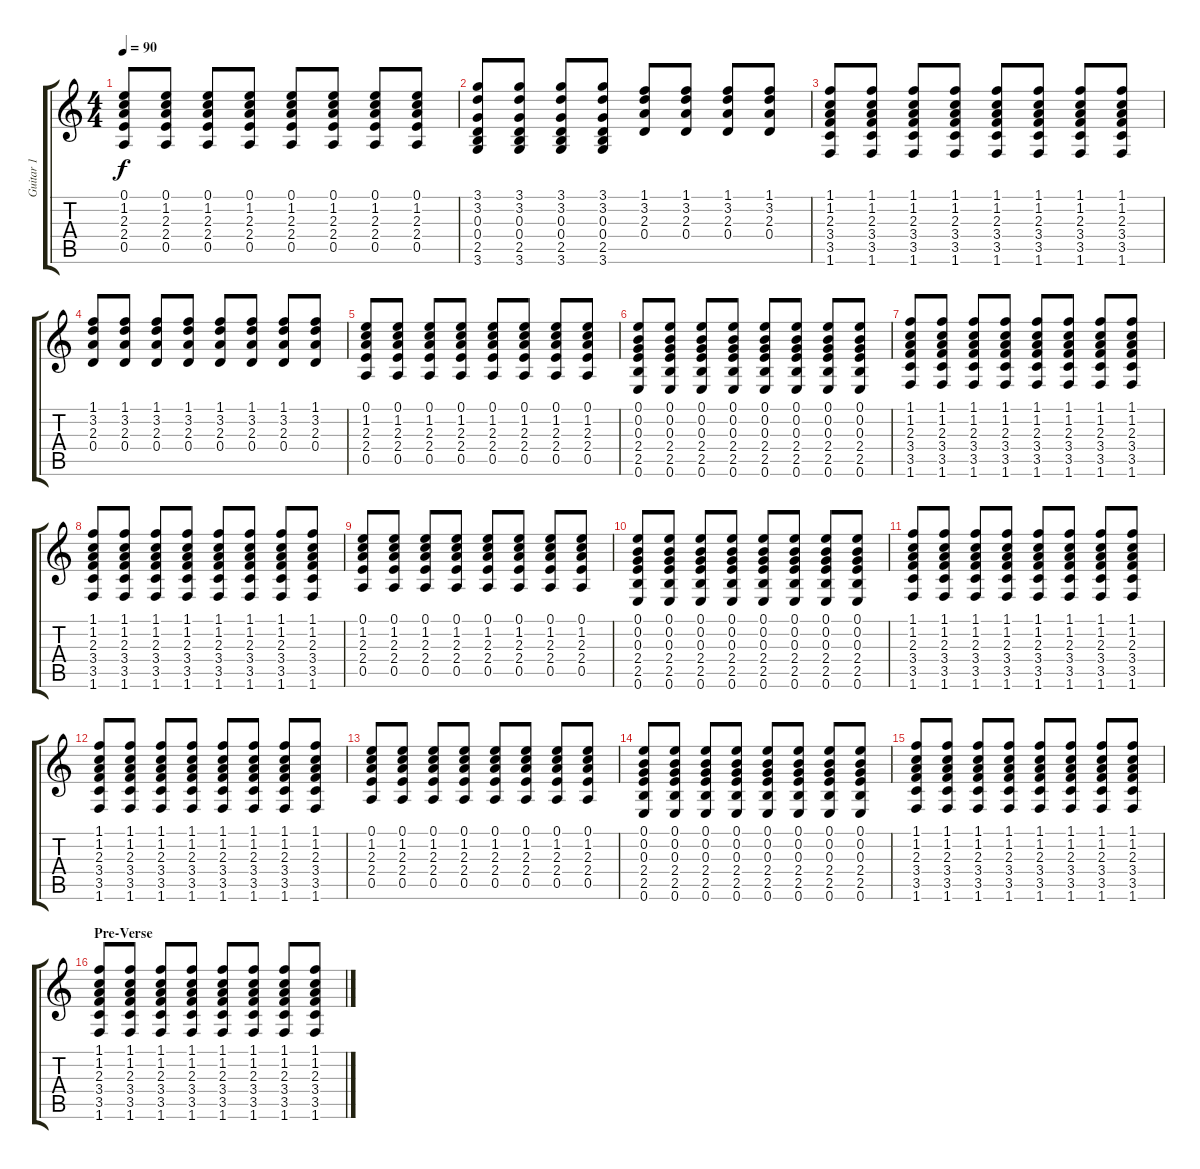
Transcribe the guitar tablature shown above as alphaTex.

\track ("Guitar 1" "Guitar 1") {instrument electricguitarclean}
\staff {score tabs}
\tuning (E4 B3 G3 D3 A2 E2) {hide}
\ts (4 4)
\tempo 90
\clef g2
\ks c
(0.1 1.2 2.3 2.4 0.5).8{dy f} (0.1 1.2 2.3 2.4 0.5).8 (0.1 1.2 2.3 2.4 0.5).8 (0.1 1.2 2.3 2.4 0.5).8 (0.1 1.2 2.3 2.4 0.5).8 (0.1 1.2 2.3 2.4 0.5).8 (0.1 1.2 2.3 2.4 0.5).8 (0.1 1.2 2.3 2.4 0.5).8 |
(3.1 3.2 0.3 0.4 2.5 3.6).8 (3.1 3.2 0.3 0.4 2.5 3.6).8 (3.1 3.2 0.3 0.4 2.5 3.6).8 (3.1 3.2 0.3 0.4 2.5 3.6).8 (1.1 3.2 2.3 0.4).8 (1.1 3.2 2.3 0.4).8 (1.1 3.2 2.3 0.4).8 (1.1 3.2 2.3 0.4).8 |
(1.1 1.2 2.3 3.4 3.5 1.6).8 (1.1 1.2 2.3 3.4 3.5 1.6).8 (1.1 1.2 2.3 3.4 3.5 1.6).8 (1.1 1.2 2.3 3.4 3.5 1.6).8 (1.1 1.2 2.3 3.4 3.5 1.6).8 (1.1 1.2 2.3 3.4 3.5 1.6).8 (1.1 1.2 2.3 3.4 3.5 1.6).8 (1.1 1.2 2.3 3.4 3.5 1.6).8 |
(1.1 3.2 2.3 0.4).8 (1.1 3.2 2.3 0.4).8 (1.1 3.2 2.3 0.4).8 (1.1 3.2 2.3 0.4).8 (1.1 3.2 2.3 0.4).8 (1.1 3.2 2.3 0.4).8 (1.1 3.2 2.3 0.4).8 (1.1 3.2 2.3 0.4).8 |
(0.1 1.2 2.3 2.4 0.5).8 (0.1 1.2 2.3 2.4 0.5).8 (0.1 1.2 2.3 2.4 0.5).8 (0.1 1.2 2.3 2.4 0.5).8 (0.1 1.2 2.3 2.4 0.5).8 (0.1 1.2 2.3 2.4 0.5).8 (0.1 1.2 2.3 2.4 0.5).8 (0.1 1.2 2.3 2.4 0.5).8 |
(0.1 0.2 0.3 2.4 2.5 0.6).8 (0.1 0.2 0.3 2.4 2.5 0.6).8 (0.1 0.2 0.3 2.4 2.5 0.6).8 (0.1 0.2 0.3 2.4 2.5 0.6).8 (0.1 0.2 0.3 2.4 2.5 0.6).8 (0.1 0.2 0.3 2.4 2.5 0.6).8 (0.1 0.2 0.3 2.4 2.5 0.6).8 (0.1 0.2 0.3 2.4 2.5 0.6).8 |
(1.1 1.2 2.3 3.4 3.5 1.6).8 (1.1 1.2 2.3 3.4 3.5 1.6).8 (1.1 1.2 2.3 3.4 3.5 1.6).8 (1.1 1.2 2.3 3.4 3.5 1.6).8 (1.1 1.2 2.3 3.4 3.5 1.6).8 (1.1 1.2 2.3 3.4 3.5 1.6).8 (1.1 1.2 2.3 3.4 3.5 1.6).8 (1.1 1.2 2.3 3.4 3.5 1.6).8 |
(1.1 1.2 2.3 3.4 3.5 1.6).8 (1.1 1.2 2.3 3.4 3.5 1.6).8 (1.1 1.2 2.3 3.4 3.5 1.6).8 (1.1 1.2 2.3 3.4 3.5 1.6).8 (1.1 1.2 2.3 3.4 3.5 1.6).8 (1.1 1.2 2.3 3.4 3.5 1.6).8 (1.1 1.2 2.3 3.4 3.5 1.6).8 (1.1 1.2 2.3 3.4 3.5 1.6).8 |
(0.1 1.2 2.3 2.4 0.5).8 (0.1 1.2 2.3 2.4 0.5).8 (0.1 1.2 2.3 2.4 0.5).8 (0.1 1.2 2.3 2.4 0.5).8 (0.1 1.2 2.3 2.4 0.5).8 (0.1 1.2 2.3 2.4 0.5).8 (0.1 1.2 2.3 2.4 0.5).8 (0.1 1.2 2.3 2.4 0.5).8 |
(0.1 0.2 0.3 2.4 2.5 0.6).8 (0.1 0.2 0.3 2.4 2.5 0.6).8 (0.1 0.2 0.3 2.4 2.5 0.6).8 (0.1 0.2 0.3 2.4 2.5 0.6).8 (0.1 0.2 0.3 2.4 2.5 0.6).8 (0.1 0.2 0.3 2.4 2.5 0.6).8 (0.1 0.2 0.3 2.4 2.5 0.6).8 (0.1 0.2 0.3 2.4 2.5 0.6).8 |
(1.1 1.2 2.3 3.4 3.5 1.6).8 (1.1 1.2 2.3 3.4 3.5 1.6).8 (1.1 1.2 2.3 3.4 3.5 1.6).8 (1.1 1.2 2.3 3.4 3.5 1.6).8 (1.1 1.2 2.3 3.4 3.5 1.6).8 (1.1 1.2 2.3 3.4 3.5 1.6).8 (1.1 1.2 2.3 3.4 3.5 1.6).8 (1.1 1.2 2.3 3.4 3.5 1.6).8 |
(1.1 1.2 2.3 3.4 3.5 1.6).8 (1.1 1.2 2.3 3.4 3.5 1.6).8 (1.1 1.2 2.3 3.4 3.5 1.6).8 (1.1 1.2 2.3 3.4 3.5 1.6).8 (1.1 1.2 2.3 3.4 3.5 1.6).8 (1.1 1.2 2.3 3.4 3.5 1.6).8 (1.1 1.2 2.3 3.4 3.5 1.6).8 (1.1 1.2 2.3 3.4 3.5 1.6).8 |
(0.1 1.2 2.3 2.4 0.5).8 (0.1 1.2 2.3 2.4 0.5).8 (0.1 1.2 2.3 2.4 0.5).8 (0.1 1.2 2.3 2.4 0.5).8 (0.1 1.2 2.3 2.4 0.5).8 (0.1 1.2 2.3 2.4 0.5).8 (0.1 1.2 2.3 2.4 0.5).8 (0.1 1.2 2.3 2.4 0.5).8 |
(0.1 0.2 0.3 2.4 2.5 0.6).8 (0.1 0.2 0.3 2.4 2.5 0.6).8 (0.1 0.2 0.3 2.4 2.5 0.6).8 (0.1 0.2 0.3 2.4 2.5 0.6).8 (0.1 0.2 0.3 2.4 2.5 0.6).8 (0.1 0.2 0.3 2.4 2.5 0.6).8 (0.1 0.2 0.3 2.4 2.5 0.6).8 (0.1 0.2 0.3 2.4 2.5 0.6).8 |
(1.1 1.2 2.3 3.4 3.5 1.6).8 (1.1 1.2 2.3 3.4 3.5 1.6).8 (1.1 1.2 2.3 3.4 3.5 1.6).8 (1.1 1.2 2.3 3.4 3.5 1.6).8 (1.1 1.2 2.3 3.4 3.5 1.6).8 (1.1 1.2 2.3 3.4 3.5 1.6).8 (1.1 1.2 2.3 3.4 3.5 1.6).8 (1.1 1.2 2.3 3.4 3.5 1.6).8 |
\section ("" "Pre-Verse")
(1.1 1.2 2.3 3.4 3.5 1.6).8 (1.1 1.2 2.3 3.4 3.5 1.6).8 (1.1 1.2 2.3 3.4 3.5 1.6).8 (1.1 1.2 2.3 3.4 3.5 1.6).8 (1.1 1.2 2.3 3.4 3.5 1.6).8 (1.1 1.2 2.3 3.4 3.5 1.6).8 (1.1 1.2 2.3 3.4 3.5 1.6).8 (1.1 1.2 2.3 3.4 3.5 1.6).8
